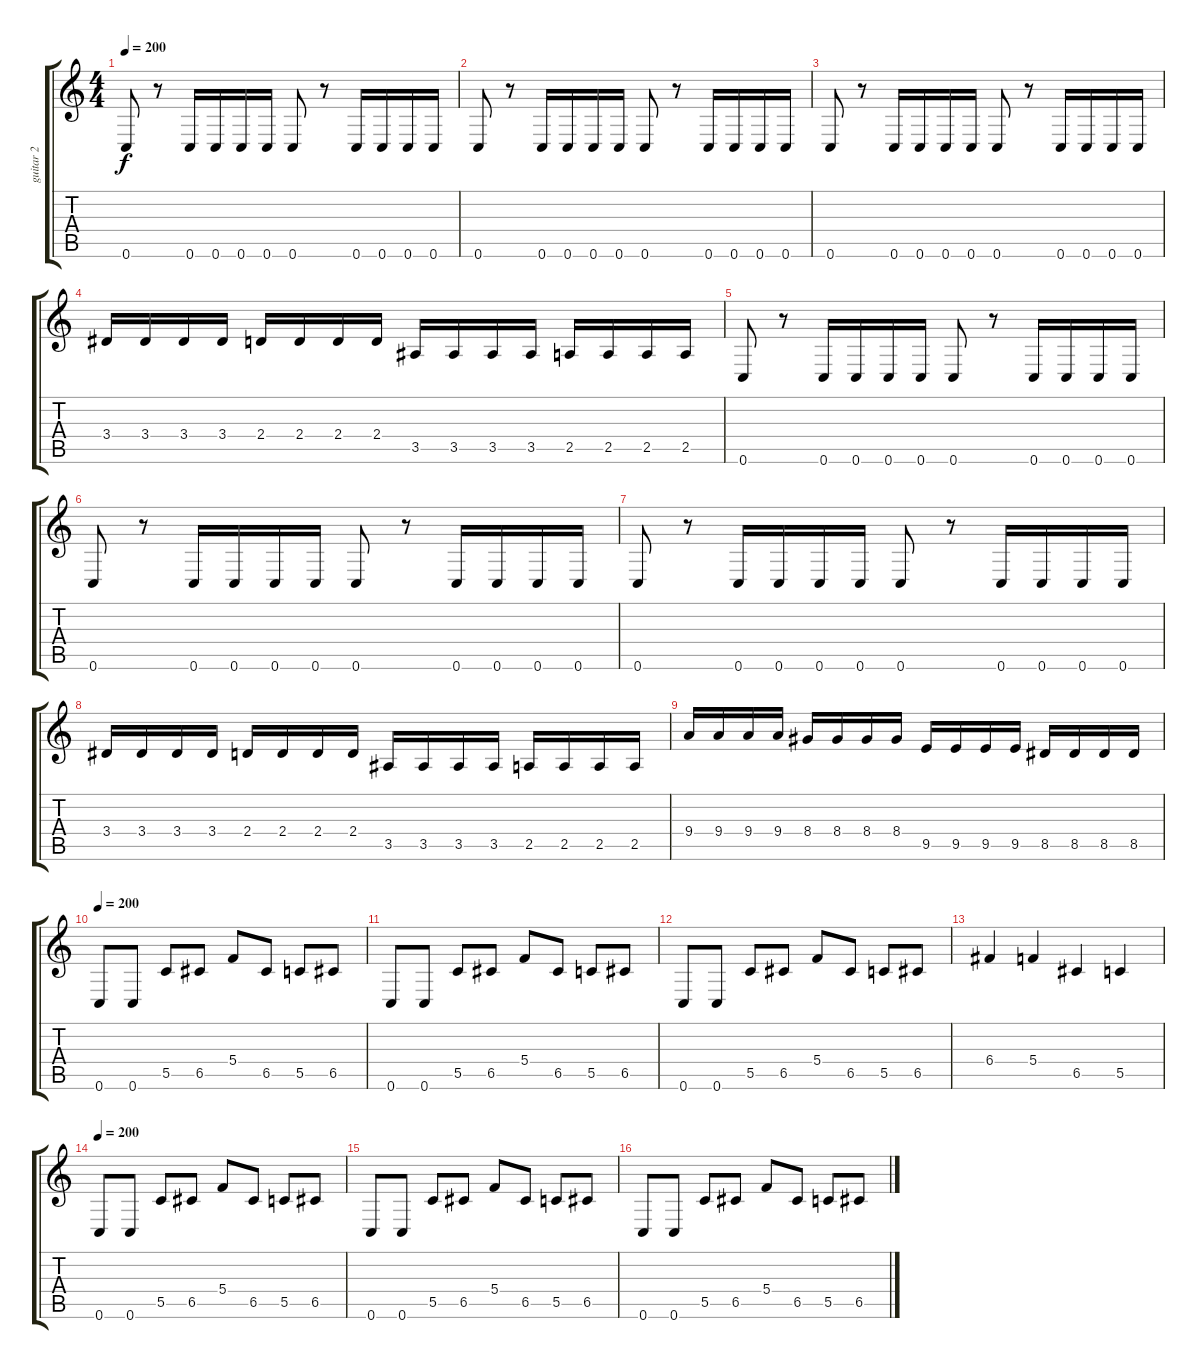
\track ("guitar 2" "guitar 2") {instrument overdrivenguitar}
\staff {score tabs}
\tuning (D4 A3 F3 C3 G2 C2) {hide}
\ts (4 4)
\tempo 200
\clef g2
\ks c
0.6.8{dy f} r.8 0.6.16 0.6.16 0.6.16 0.6.16 0.6.8 r.8 0.6.16 0.6.16 0.6.16 0.6.16 |
0.6.8 r.8 0.6.16 0.6.16 0.6.16 0.6.16 0.6.8 r.8 0.6.16 0.6.16 0.6.16 0.6.16 |
0.6.8 r.8 0.6.16 0.6.16 0.6.16 0.6.16 0.6.8 r.8 0.6.16 0.6.16 0.6.16 0.6.16 |
3.4.16 3.4.16 3.4.16 3.4.16 2.4.16 2.4.16 2.4.16 2.4.16 3.5.16 3.5.16 3.5.16 3.5.16 2.5.16 2.5.16 2.5.16 2.5.16 |
0.6.8 r.8 0.6.16 0.6.16 0.6.16 0.6.16 0.6.8 r.8 0.6.16 0.6.16 0.6.16 0.6.16 |
0.6.8 r.8 0.6.16 0.6.16 0.6.16 0.6.16 0.6.8 r.8 0.6.16 0.6.16 0.6.16 0.6.16 |
0.6.8 r.8 0.6.16 0.6.16 0.6.16 0.6.16 0.6.8 r.8 0.6.16 0.6.16 0.6.16 0.6.16 |
3.4.16 3.4.16 3.4.16 3.4.16 2.4.16 2.4.16 2.4.16 2.4.16 3.5.16 3.5.16 3.5.16 3.5.16 2.5.16 2.5.16 2.5.16 2.5.16 |
9.4.16 9.4.16 9.4.16 9.4.16 8.4.16 8.4.16 8.4.16 8.4.16 9.5.16 9.5.16 9.5.16 9.5.16 8.5.16 8.5.16 8.5.16 8.5.16 |
\tempo 200
0.6.8 0.6.8 5.5.8 6.5.8 5.4.8 6.5.8 5.5.8 6.5.8 |
0.6.8 0.6.8 5.5.8 6.5.8 5.4.8 6.5.8 5.5.8 6.5.8 |
0.6.8 0.6.8 5.5.8 6.5.8 5.4.8 6.5.8 5.5.8 6.5.8 |
6.4.4 5.4.4 6.5.4 5.5.4 |
\tempo 200
0.6.8 0.6.8 5.5.8 6.5.8 5.4.8 6.5.8 5.5.8 6.5.8 |
0.6.8 0.6.8 5.5.8 6.5.8 5.4.8 6.5.8 5.5.8 6.5.8 |
0.6.8 0.6.8 5.5.8 6.5.8 5.4.8 6.5.8 5.5.8 6.5.8
